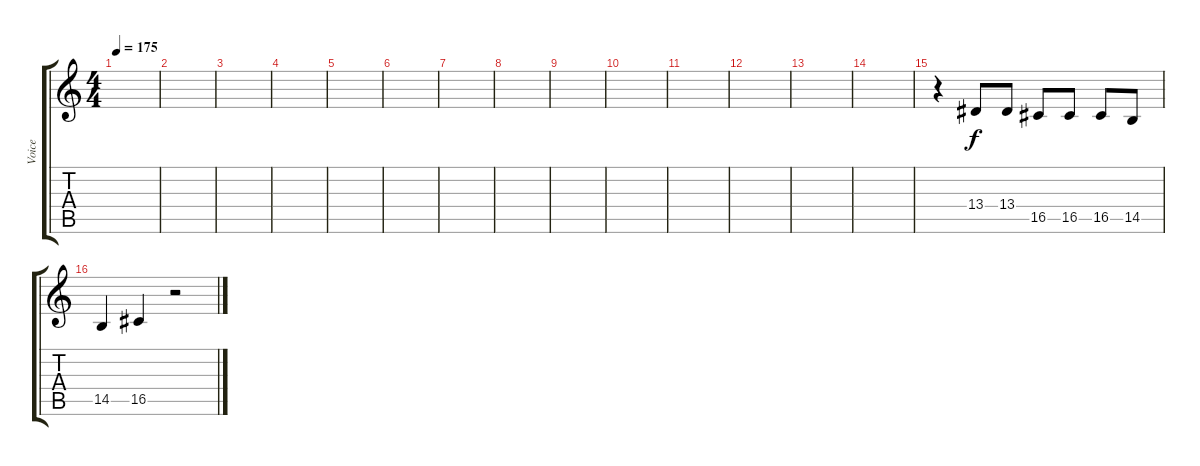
\track ("Voice" "Voice") {instrument lead1square}
\staff {score tabs}
\tuning (E4 B3 G3 D3 A2 E2) {hide}
\ts (4 4)
\tempo 175
\clef g2
\ks c
|
|
|
|
|
|
|
|
|
|
|
|
|
|
r.4 13.4.8 13.4.8 16.5.8 16.5.8 16.5.8 14.5.8 |
14.5.4 16.5.4 r.2
